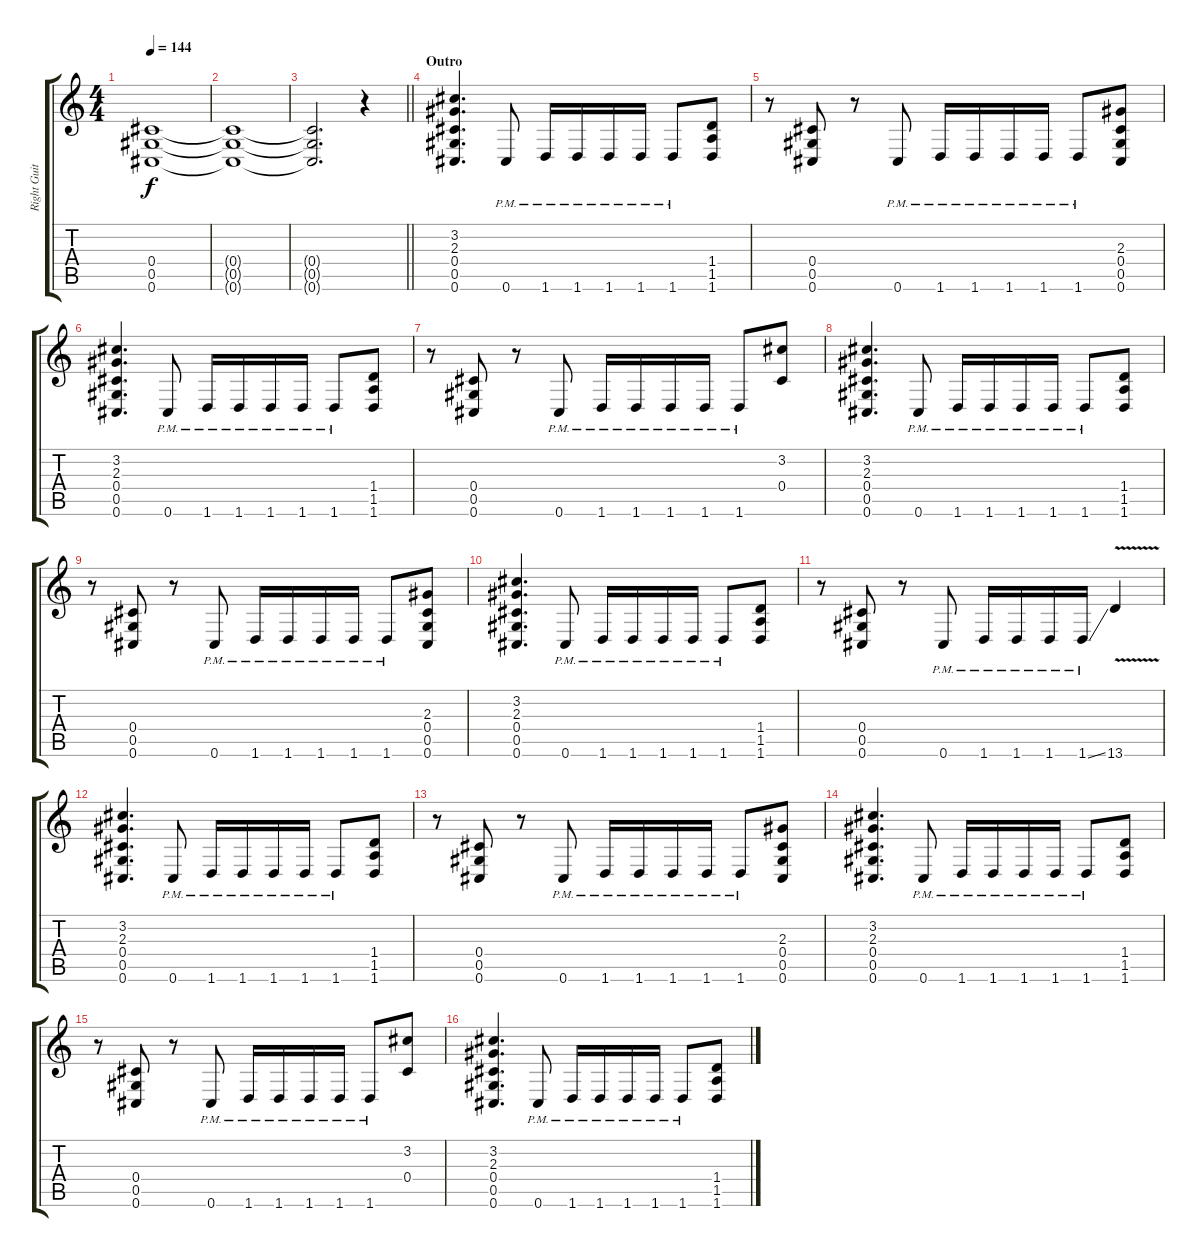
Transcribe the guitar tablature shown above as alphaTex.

\track ("Right Guitar" "Right Guit") {instrument distortionguitar}
\staff {score tabs}
\tuning (Eb4 Bb3 Gb3 Db3 Ab2 Db2) {hide}
\ts (4 4)
\tempo 144
\clef g2
\ks c
(0.4{t} 0.5{t} 0.6{t}).1{dy f} |
(0.4{t} 0.5{t} 0.6{t}).1 |
\barLineRight lightlight
(0.4{t} 0.5{t} 0.6{t}).2{d} r.4 |
\section ("" "Outro")
(3.2 2.3 0.4 0.5 0.6).4{d} 0.6{pm}.8 1.6{pm}.16 1.6{pm}.16 1.6{pm}.16 1.6{pm}.16 1.6{pm}.8 (1.4 1.5 1.6).8 |
r.8 (0.4 0.5 0.6).8 r.8 0.6{pm}.8 1.6{pm}.16 1.6{pm}.16 1.6{pm}.16 1.6{pm}.16 1.6{pm}.8 (2.3 0.4 0.5 0.6).8 |
(3.2 2.3 0.4 0.5 0.6).4{d} 0.6{pm}.8 1.6{pm}.16 1.6{pm}.16 1.6{pm}.16 1.6{pm}.16 1.6{pm}.8 (1.4 1.5 1.6).8 |
r.8 (0.4 0.5 0.6).8 r.8 0.6{pm}.8 1.6{pm}.16 1.6{pm}.16 1.6{pm}.16 1.6{pm}.16 1.6{pm}.8 (3.2 0.4).8 |
(3.2 2.3 0.4 0.5 0.6).4{d} 0.6{pm}.8 1.6{pm}.16 1.6{pm}.16 1.6{pm}.16 1.6{pm}.16 1.6{pm}.8 (1.4 1.5 1.6).8 |
r.8 (0.4 0.5 0.6).8 r.8 0.6{pm}.8 1.6{pm}.16 1.6{pm}.16 1.6{pm}.16 1.6{pm}.16 1.6{pm}.8 (2.3 0.4 0.5 0.6).8 |
(3.2 2.3 0.4 0.5 0.6).4{d} 0.6{pm}.8 1.6{pm}.16 1.6{pm}.16 1.6{pm}.16 1.6{pm}.16 1.6{pm}.8 (1.4 1.5 1.6).8 |
r.8 (0.4 0.5 0.6).8 r.8 0.6{pm}.8 1.6{pm}.16 1.6{pm}.16 1.6{pm}.16 1.6{ss pm}.16 13.6{v}.4 |
(3.2 2.3 0.4 0.5 0.6).4{d} 0.6{pm}.8 1.6{pm}.16 1.6{pm}.16 1.6{pm}.16 1.6{pm}.16 1.6{pm}.8 (1.4 1.5 1.6).8 |
r.8 (0.4 0.5 0.6).8 r.8 0.6{pm}.8 1.6{pm}.16 1.6{pm}.16 1.6{pm}.16 1.6{pm}.16 1.6{pm}.8 (2.3 0.4 0.5 0.6).8 |
(3.2 2.3 0.4 0.5 0.6).4{d} 0.6{pm}.8 1.6{pm}.16 1.6{pm}.16 1.6{pm}.16 1.6{pm}.16 1.6{pm}.8 (1.4 1.5 1.6).8 |
r.8 (0.4 0.5 0.6).8 r.8 0.6{pm}.8 1.6{pm}.16 1.6{pm}.16 1.6{pm}.16 1.6{pm}.16 1.6{pm}.8 (3.2 0.4).8 |
(3.2 2.3 0.4 0.5 0.6).4{d} 0.6{pm}.8 1.6{pm}.16 1.6{pm}.16 1.6{pm}.16 1.6{pm}.16 1.6{pm}.8 (1.4 1.5 1.6).8
